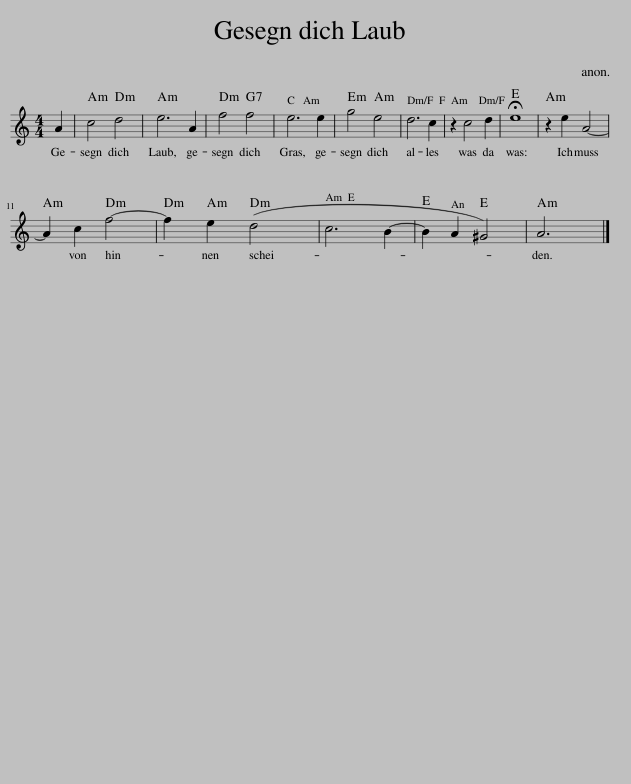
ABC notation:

X:1
L:1/8
M:4/4
I:linebreak $
K:C
V:1 treble
V:1
 A2 | c4 d4 | e6 A2 | f4 f4 | e6 e2 | %5
 g4 e4 | d6 c2 | z2 c4 d2 | !fermata!e8 | z2 e2 A4- |$ %10
 A2 c2 f4- | f2 e2 (d4 | c6 B2- | B2 A2 ^G4) | A6 |] %15
